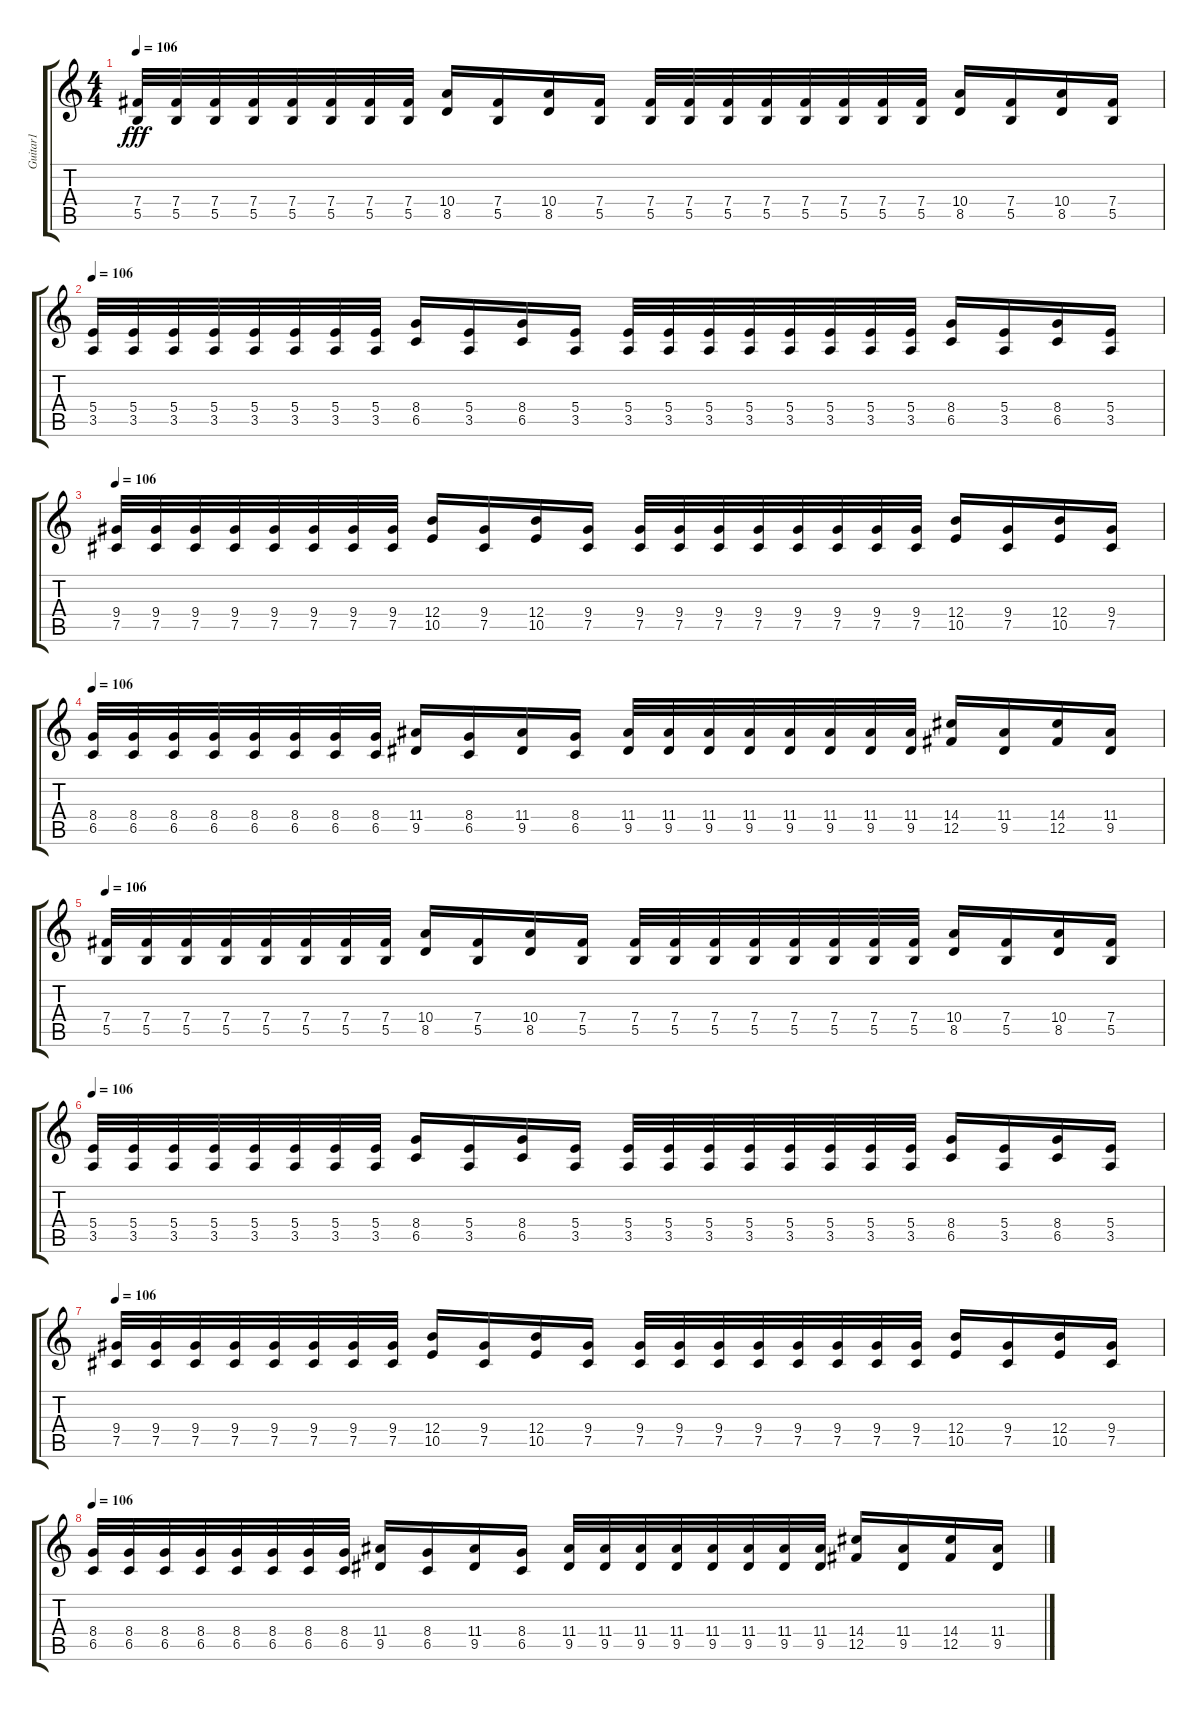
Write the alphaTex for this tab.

\track ("Guitar1" "Guitar1") {instrument distortionguitar}
\staff {score tabs}
\tuning (Db4 Ab3 E3 B2 Gb2 Db2) {hide}
\ts (4 4)
\tempo 106
\clef g2
\ks c
(7.4 5.5).32{dy fff} (7.4 5.5).32 (7.4 5.5).32 (7.4 5.5).32 (7.4 5.5).32 (7.4 5.5).32 (7.4 5.5).32 (7.4 5.5).32 (10.4 8.5).16 (7.4 5.5).16 (10.4 8.5).16 (7.4 5.5).16 (7.4 5.5).32 (7.4 5.5).32 (7.4 5.5).32 (7.4 5.5).32 (7.4 5.5).32 (7.4 5.5).32 (7.4 5.5).32 (7.4 5.5).32 (10.4 8.5).16 (7.4 5.5).16 (10.4 8.5).16 (7.4 5.5).16 |
\tempo 106
(5.4 3.5).32 (5.4 3.5).32 (5.4 3.5).32 (5.4 3.5).32 (5.4 3.5).32 (5.4 3.5).32 (5.4 3.5).32 (5.4 3.5).32 (8.4 6.5).16 (5.4 3.5).16 (8.4 6.5).16 (5.4 3.5).16 (5.4 3.5).32 (5.4 3.5).32 (5.4 3.5).32 (5.4 3.5).32 (5.4 3.5).32 (5.4 3.5).32 (5.4 3.5).32 (5.4 3.5).32 (8.4 6.5).16 (5.4 3.5).16 (8.4 6.5).16 (5.4 3.5).16 |
\tempo 106
(9.4 7.5).32 (9.4 7.5).32 (9.4 7.5).32 (9.4 7.5).32 (9.4 7.5).32 (9.4 7.5).32 (9.4 7.5).32 (9.4 7.5).32 (12.4 10.5).16 (9.4 7.5).16 (12.4 10.5).16 (9.4 7.5).16 (9.4 7.5).32 (9.4 7.5).32 (9.4 7.5).32 (9.4 7.5).32 (9.4 7.5).32 (9.4 7.5).32 (9.4 7.5).32 (9.4 7.5).32 (12.4 10.5).16 (9.4 7.5).16 (12.4 10.5).16 (9.4 7.5).16 |
\tempo 106
(8.4 6.5).32 (8.4 6.5).32 (8.4 6.5).32 (8.4 6.5).32 (8.4 6.5).32 (8.4 6.5).32 (8.4 6.5).32 (8.4 6.5).32 (11.4 9.5).16 (8.4 6.5).16 (11.4 9.5).16 (8.4 6.5).16 (11.4 9.5).32 (11.4 9.5).32 (11.4 9.5).32 (11.4 9.5).32 (11.4 9.5).32 (11.4 9.5).32 (11.4 9.5).32 (11.4 9.5).32 (14.4 12.5).16 (11.4 9.5).16 (14.4 12.5).16 (11.4 9.5).16 |
\tempo 106
(7.4 5.5).32 (7.4 5.5).32 (7.4 5.5).32 (7.4 5.5).32 (7.4 5.5).32 (7.4 5.5).32 (7.4 5.5).32 (7.4 5.5).32 (10.4 8.5).16 (7.4 5.5).16 (10.4 8.5).16 (7.4 5.5).16 (7.4 5.5).32 (7.4 5.5).32 (7.4 5.5).32 (7.4 5.5).32 (7.4 5.5).32 (7.4 5.5).32 (7.4 5.5).32 (7.4 5.5).32 (10.4 8.5).16 (7.4 5.5).16 (10.4 8.5).16 (7.4 5.5).16 |
\tempo 106
(5.4 3.5).32 (5.4 3.5).32 (5.4 3.5).32 (5.4 3.5).32 (5.4 3.5).32 (5.4 3.5).32 (5.4 3.5).32 (5.4 3.5).32 (8.4 6.5).16 (5.4 3.5).16 (8.4 6.5).16 (5.4 3.5).16 (5.4 3.5).32 (5.4 3.5).32 (5.4 3.5).32 (5.4 3.5).32 (5.4 3.5).32 (5.4 3.5).32 (5.4 3.5).32 (5.4 3.5).32 (8.4 6.5).16 (5.4 3.5).16 (8.4 6.5).16 (5.4 3.5).16 |
\tempo 106
(9.4 7.5).32 (9.4 7.5).32 (9.4 7.5).32 (9.4 7.5).32 (9.4 7.5).32 (9.4 7.5).32 (9.4 7.5).32 (9.4 7.5).32 (12.4 10.5).16 (9.4 7.5).16 (12.4 10.5).16 (9.4 7.5).16 (9.4 7.5).32 (9.4 7.5).32 (9.4 7.5).32 (9.4 7.5).32 (9.4 7.5).32 (9.4 7.5).32 (9.4 7.5).32 (9.4 7.5).32 (12.4 10.5).16 (9.4 7.5).16 (12.4 10.5).16 (9.4 7.5).16 |
\tempo 106
(8.4 6.5).32 (8.4 6.5).32 (8.4 6.5).32 (8.4 6.5).32 (8.4 6.5).32 (8.4 6.5).32 (8.4 6.5).32 (8.4 6.5).32 (11.4 9.5).16 (8.4 6.5).16 (11.4 9.5).16 (8.4 6.5).16 (11.4 9.5).32 (11.4 9.5).32 (11.4 9.5).32 (11.4 9.5).32 (11.4 9.5).32 (11.4 9.5).32 (11.4 9.5).32 (11.4 9.5).32 (14.4 12.5).16 (11.4 9.5).16 (14.4 12.5).16 (11.4 9.5).16
